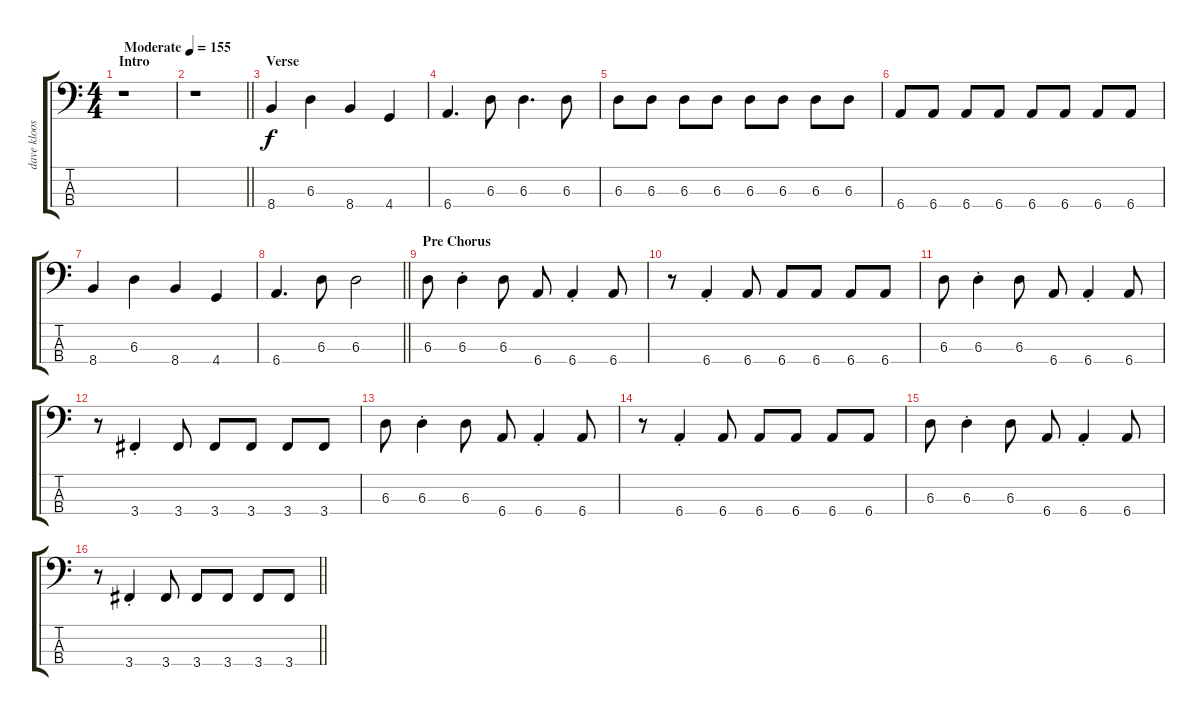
\track ("dave kloos" "dave kloos") {instrument electricbasspick}
\staff {score tabs}
\tuning (Gb2 Db2 Ab1 Eb1) {hide}
\ts (4 4)
\section ("" "Intro")
\tempo (155 "Moderate")
\clef f4
\ks c
r.1{dy f instrument electricbasspick} |
\barLineRight lightlight
r.1 |
\section ("" "Verse")
8.4.4 6.3.4 8.4.4 4.4.4 |
6.4.4{d} 6.3.8 6.3.4{d} 6.3.8 |
6.3.8 6.3.8 6.3.8 6.3.8 6.3.8 6.3.8 6.3.8 6.3.8 |
6.4.8 6.4.8 6.4.8 6.4.8 6.4.8 6.4.8 6.4.8 6.4.8 |
8.4.4 6.3.4 8.4.4 4.4.4 |
\barLineRight lightlight
6.4.4{d} 6.3.8 6.3.2 |
\section ("" "Pre Chorus")
6.3.8 6.3{st}.4 6.3.8 6.4.8 6.4{st}.4 6.4.8 |
r.8 6.4{st}.4 6.4.8 6.4.8 6.4.8 6.4.8 6.4.8 |
6.3.8 6.3{st}.4 6.3.8 6.4.8 6.4{st}.4 6.4.8 |
r.8 3.4{st}.4 3.4.8 3.4.8 3.4.8 3.4.8 3.4.8 |
6.3.8 6.3{st}.4 6.3.8 6.4.8 6.4{st}.4 6.4.8 |
r.8 6.4{st}.4 6.4.8 6.4.8 6.4.8 6.4.8 6.4.8 |
6.3.8 6.3{st}.4 6.3.8 6.4.8 6.4{st}.4 6.4.8 |
\barLineRight lightlight
r.8 3.4{st}.4 3.4.8 3.4.8 3.4.8 3.4.8 3.4.8
